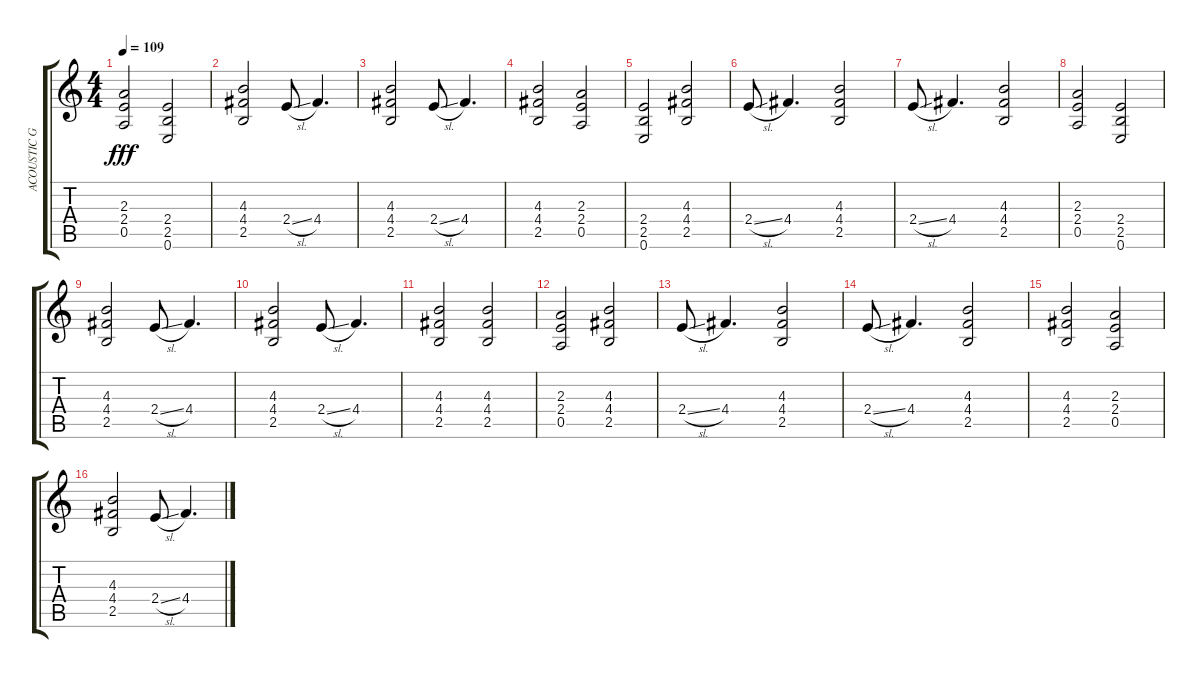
\track ("ACOUSTIC GUITAR II" "ACOUSTIC G") {instrument acousticguitarnylon}
\staff {score tabs}
\tuning (E4 B3 G3 D3 A2 E2) {hide}
\ts (4 4)
\tempo 109
\clef g2
\ks c
(2.3 2.4 0.5).2{dy fff} (2.4 2.5 0.6).2 |
(4.3 4.4 2.5).2 2.4{sl}.8 4.4.4{d} |
(4.3 4.4 2.5).2 2.4{sl}.8 4.4.4{d} |
(4.3 4.4 2.5).2 (2.3 2.4 0.5).2 |
(2.4 2.5 0.6).2 (4.3 4.4 2.5).2 |
2.4{sl}.8 4.4.4{d} (4.3 4.4 2.5).2 |
2.4{sl}.8 4.4.4{d} (4.3 4.4 2.5).2 |
(2.3 2.4 0.5).2 (2.4 2.5 0.6).2 |
(4.3 4.4 2.5).2 2.4{sl}.8 4.4.4{d} |
(4.3 4.4 2.5).2 2.4{sl}.8 4.4.4{d} |
(4.3 4.4 2.5).2 (4.3 4.4 2.5).2 |
(2.3 2.4 0.5).2 (4.3 4.4 2.5).2 |
2.4{sl}.8 4.4.4{d} (4.3 4.4 2.5).2 |
2.4{sl}.8 4.4.4{d} (4.3 4.4 2.5).2 |
(4.3 4.4 2.5).2 (2.3 2.4 0.5).2 |
(4.3 4.4 2.5).2 2.4{sl}.8 4.4.4{d}
